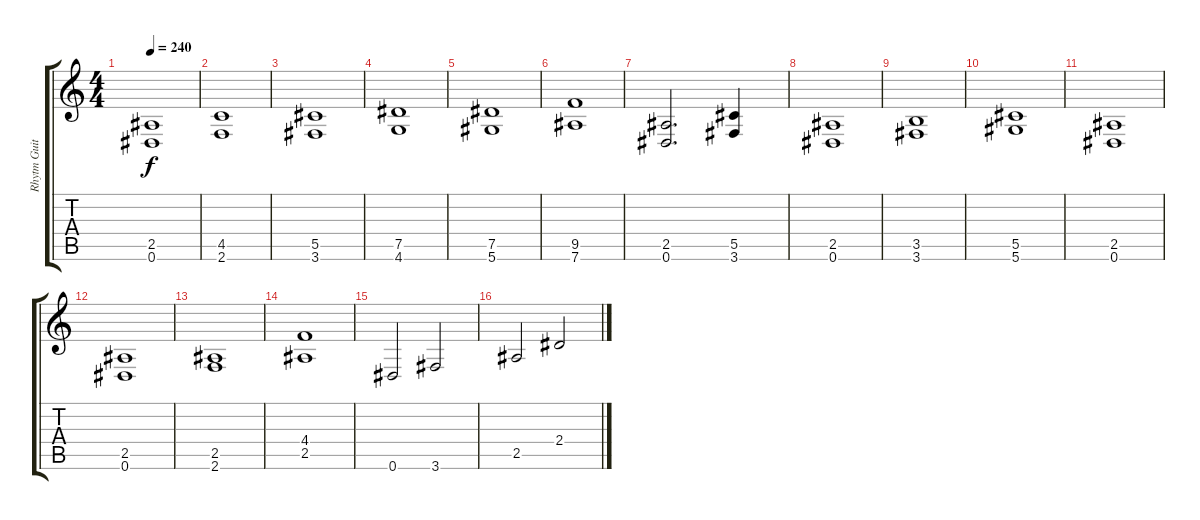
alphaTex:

\track ("Rhytm Guitar 1" "Rhytm Guit") {instrument distortionguitar}
\staff {score tabs}
\tuning (Eb4 Bb3 Gb3 Db3 Ab2 Eb2) {hide}
\ts (4 4)
\tempo 240
\clef g2
\ks c
(2.5 0.6).1{dy f} |
(4.5 2.6).1 |
(5.5 3.6).1 |
(7.5 4.6).1 |
(7.5 5.6).1 |
(9.5 7.6).1 |
(2.5 0.6).2{d} (5.5 3.6).4 |
(2.5 0.6).1 |
(3.5 3.6).1 |
(5.5 5.6).1 |
(2.5 0.6).1 |
(2.5 0.6).1 |
(2.5 2.6).1 |
(4.4 2.5).1 |
0.6.2 3.6.2 |
2.5.2 2.4.2
